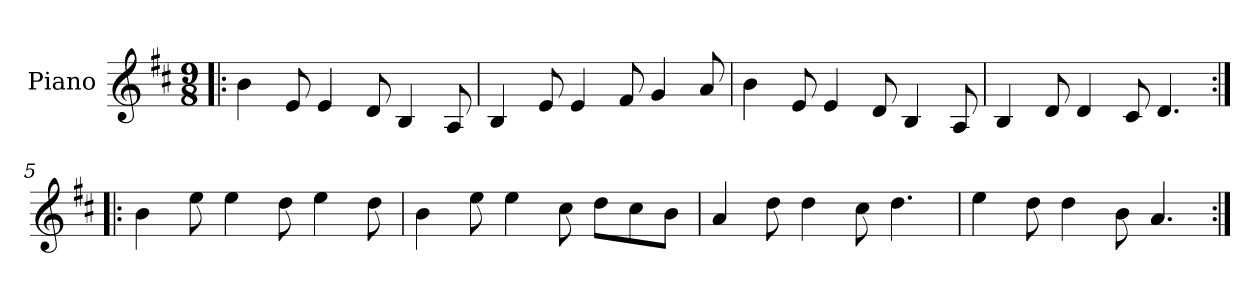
**kern
*part1
*staff1
*I"Piano
*I'Pno
*clefG2
*k[f#c#]
*E:dor
*M9/8
=1!|:
4b\
8e/
4e/
8d/
4B/
8A/
=2
4B/
8e/
4e/
8f#/
4g/
8a/
=3
4b\
8e/
4e/
8d/
4B/
8A/
=4
4B/
8d/
4d/
8c#/
4.d/
!!LO:LB:g=z
=5:|!|:
4b\
8ee\
4ee\
8dd\
4ee\
8dd\
=6
4b\
8ee\
4ee\
8cc#\
8dd\L
8cc#\
8b\J
=7
4a/
8dd\
4dd\
8cc#\
4.dd\
=8
4ee\
8dd\
4dd\
8b\
4.a/
=:|!
*-
